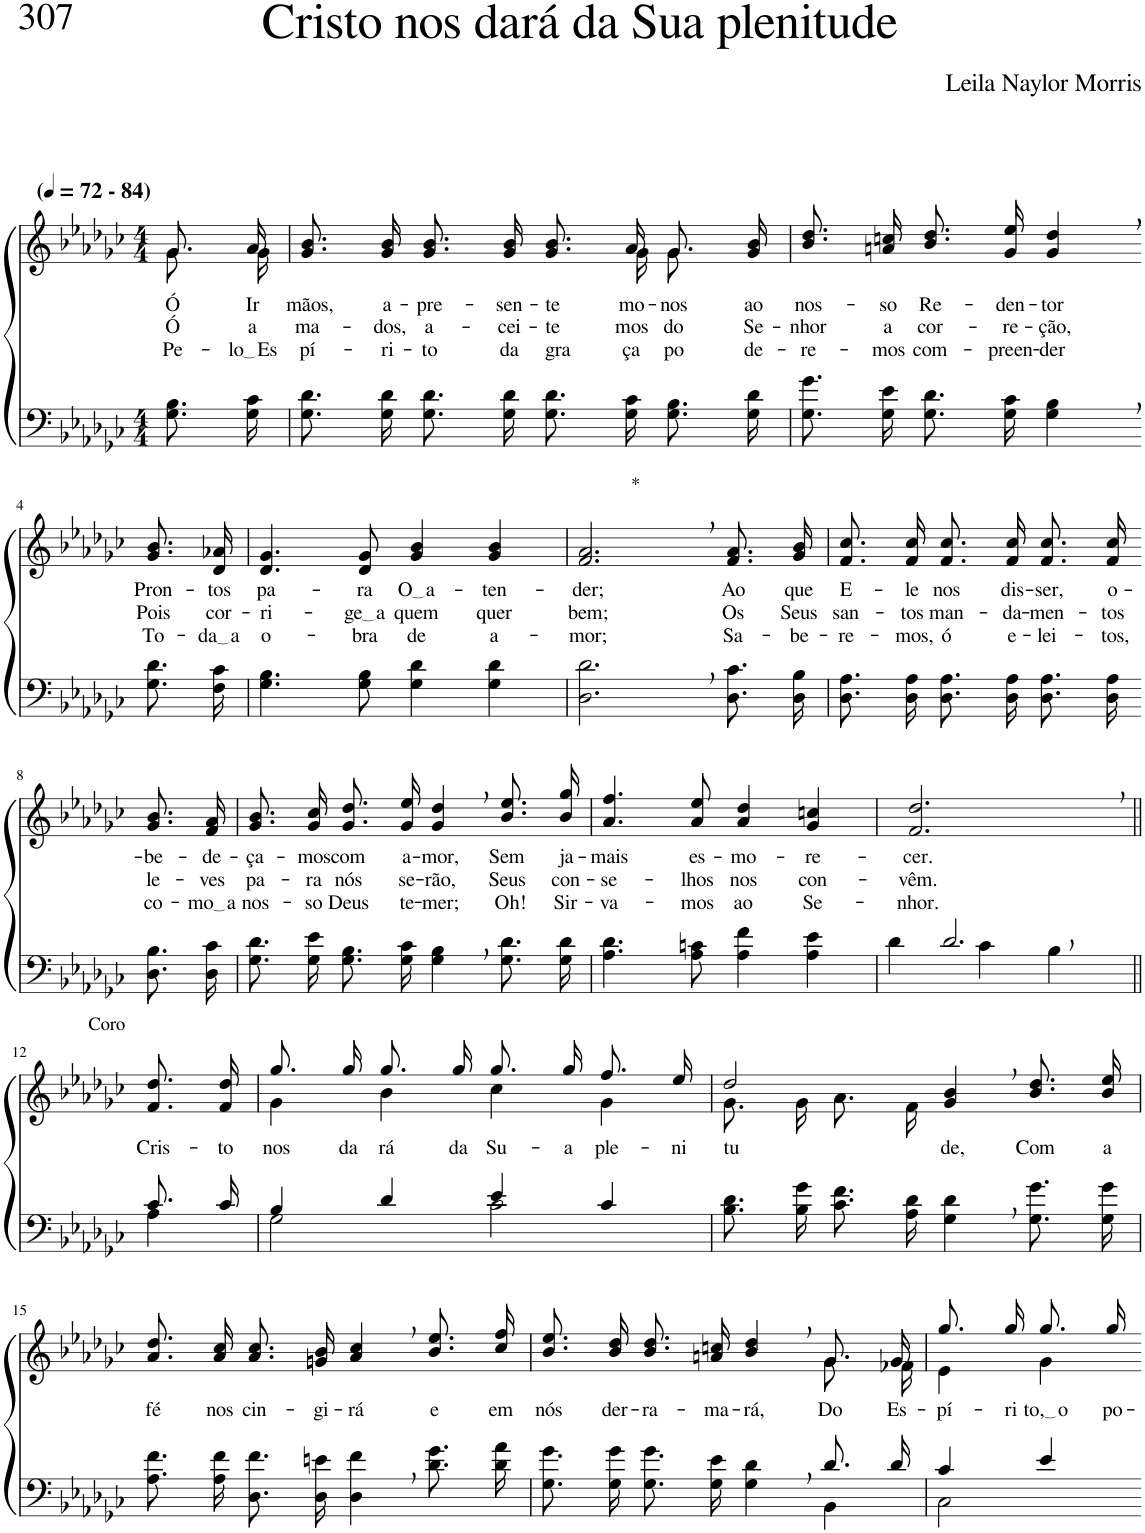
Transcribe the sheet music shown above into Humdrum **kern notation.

**kern	**kern	**text	**text	**text
*part2	*part1	*part1	*part1	*part1
*staff2	*staff1	*staff1	*staff1	*staff1
*I"Parte III e IV	*I"Parte I e II	*	*	*
*clefF4	*clefG2	*	*	*
*Trd2c3	*Trd2c3	*	*	*
*k[b-e-a-d-g-c-]	*k[b-e-a-d-g-c-]	*	*	*
*M4/4	*M4/4	*	*	*
*MM72	*MM72	*	*	*
=1	=1	=1	=1	=1
*	*^	*	*	*
!	!LO:TX:a:B:t=(	!	!	!	!
!	!LO:TX:a:B:t=- 84)	!	!	!	!
!	!	!	!LO:LY:b	!LO:LY:b	!LO:LY:b
8.G-\ 8.B-\L	8.g-/L	8.g-\L	Ó	Ó	Pe-
!	!	!	!LO:LY:b	!LO:LY:b	!LO:LY:b
16G-\ 16c-\Jk	16a-/Jk	16g-\Jk	Ir-	a-	lo Es
=2	=2	=2	=2	=2	=2
!	!	!	!LO:LY:b	!LO:LY:b	!LO:LY:b
8.G-\ 8.d-\L	8.g-/ 8.b-/L	8.ryy	-mãos,	-ma-	-pí-
!	!	!	!LO:LY:b	!LO:LY:b	!LO:LY:b
*	*v	*v	*	*	*
16G-\ 16d-\Jk	16g-/ 16b-/Jk	a-	-dos,	-ri-
!	!	!LO:LY:b	!LO:LY:b	!LO:LY:b
8.G-\ 8.d-\L	8.g-/ 8.b-/L	-pre-	a-	-to
!	!	!LO:LY:b	!LO:LY:b	!LO:LY:b
16G-\ 16d-\Jk	16g-/ 16b-/Jk	-sen-	-cei-	da
!	!	!LO:LY:b	!LO:LY:b	!LO:LY:b
8.G-\ 8.d-\L	8.g-/ 8.b-/L	-te-	-te-	gra-
*	*^	*	*	*
!	!	!	!LO:LY:b	!LO:LY:b	!LO:LY:b
16G-\ 16c-\Jk	16a-/Jk	16g-\KL	-mo-	-mos	-ça
!	!	!	!LO:LY:b	!LO:LY:b	!LO:LY:b
8.G-\ 8.B-\L	8.g-/L	8.g-\J	-nos	do	po-
!	!	!	!LO:LY:b	!LO:LY:b	!LO:LY:b
16G-\ 16d-\Jk	16g-/ 16b-/Jk	16ryy	ao	Se-	-de-
=3	=3	=3	=3	=3	=3
!	!	!	!LO:LY:b	!LO:LY:b	!LO:LY:b
*	*v	*v	*	*	*
8.G-\ 8.g-\L	8.b-\ 8.dd-\L	nos-	-nhor	-re-
!	!	!LO:LY:b	!LO:LY:b	!LO:LY:b
16G-\ 16e-\Jk	16an\ 16ccn\Jk	-so	a	-mos
!	!	!LO:LY:b	!LO:LY:b	!LO:LY:b
8.G-\ 8.d-\L	8.b-\ 8.dd-\L	Re-	cor-	com-
!	!	!LO:LY:b	!LO:LY:b	!LO:LY:b
16G-\ 16c-\Jk	16g-\ 16ee-\Jk	-den-	-re-	-preen-
!	!	!LO:LY:b	!LO:LY:b	!LO:LY:b
4G-\, 4B-\,	4g-/, 4dd-/,	-tor	-ção,	-der
!!LO:LB:g=z
=4-	=4-	=4-	=4-	=4-
!	!	!LO:LY:b	!LO:LY:b	!LO:LY:b
8.G-\ 8.d-\L	8.g-/ 8.b-/L	Pron-	Pois	To-
!	!	!LO:LY:b	!LO:LY:b	!LO:LY:b
16F\ 16c-\Jk	16d-/ 16a-X/Jk	-tos	cor-	da a
=5	=5	=5	=5	=5
!	!	!LO:LY:b	!LO:LY:b	!LO:LY:b
4.G-\ 4.B-\	4.d-/ 4.g-/	pa-	-ri-	o-
!	!	!LO:LY:b	!LO:LY:b	!LO:LY:b
8G-\ 8B-\	8d-/ 8g-/	-ra	ge a	-bra
!	!	!LO:LY:b	!LO:LY:b	!LO:LY:b
4G-\ 4d-\	4g-/ 4b-/	O a	quem	de
!	!	!LO:LY:b	!LO:LY:b	!LO:LY:b
4G-\ 4d-\	4g-/ 4b-/	-ten-	quer	a-
=6	=6	=6	=6	=6
!	!LO:TX:a:t=*	!	!	!
!	!	!LO:LY:b	!LO:LY:b	!LO:LY:b
2.D-\, 2.d-\,	2.f/, 2.a-/,	-der;	bem;	-mor;
!	!	!LO:LY:b	!LO:LY:b	!LO:LY:b
8.D-\ 8.c-\L	8.f/ 8.a-/L	Ao	Os	Sa-
!	!	!LO:LY:b	!LO:LY:b	!LO:LY:b
16D-\ 16B-\Jk	16g-/ 16b-/Jk	que	Seus	-be-
=7	=7	=7	=7	=7
!	!	!LO:LY:b	!LO:LY:b	!LO:LY:b
8.D-\ 8.A-\L	8.f/ 8.cc-/L	E-	san-	-re-
!	!	!LO:LY:b	!LO:LY:b	!LO:LY:b
16D-\ 16A-\Jk	16f/ 16cc-/Jk	-le	-tos	-mos,
!	!	!LO:LY:b	!LO:LY:b	!LO:LY:b
8.D-\ 8.A-\L	8.f/ 8.cc-/L	nos	man-	ó
!	!	!LO:LY:b	!LO:LY:b	!LO:LY:b
16D-\ 16A-\Jk	16f/ 16cc-/Jk	dis-	-da-	e-
!	!	!LO:LY:b	!LO:LY:b	!LO:LY:b
8.D-\ 8.A-\L	8.f/ 8.cc-/L	-ser,	-men-	-lei-
!	!	!LO:LY:b	!LO:LY:b	!LO:LY:b
16D-\ 16A-\Jk	16f/ 16cc-/Jk	o-	-tos	-tos,
!!LO:LB:g=z
=8-	=8-	=8-	=8-	=8-
!	!	!LO:LY:b	!LO:LY:b	!LO:LY:b
8.D-\ 8.B-\L	8.g-/ 8.b-/L	-be-	le-	co-
!	!	!LO:LY:b	!LO:LY:b	!LO:LY:b
16D-\ 16c-\Jk	16f/ 16a-/Jk	-de-	-ves	mo a
=9	=9	=9	=9	=9
!	!	!LO:LY:b	!LO:LY:b	!LO:LY:b
8.G-\ 8.d-\L	8.g-/ 8.b-/L	-ça-	pa-	nos-
!	!	!LO:LY:b	!LO:LY:b	!LO:LY:b
16G-\ 16e-\Jk	16g-/ 16cc-/Jk	-mos	-ra	-so
!	!	!LO:LY:b	!LO:LY:b	!LO:LY:b
8.G-\ 8.B-\L	8.g-\ 8.dd-\L	com	nós	Deus
!	!	!LO:LY:b	!LO:LY:b	!LO:LY:b
16G-\ 16c-\Jk	16g-\ 16ee-\Jk	a-	se-	te-
!	!	!LO:LY:b	!LO:LY:b	!LO:LY:b
4G-\, 4B-\,	4g-/, 4dd-/,	-mor,	-rão,	-mer;
!	!	!LO:LY:b	!LO:LY:b	!LO:LY:b
8.G-\ 8.d-\L	8.b-\ 8.ee-\L	Sem	Seus	Oh!
!	!	!LO:LY:b	!LO:LY:b	!LO:LY:b
16G-\ 16d-\Jk	16b-\ 16gg-\Jk	ja-	con-	Sir-
=10	=10	=10	=10	=10
!	!	!LO:LY:b	!LO:LY:b	!LO:LY:b
4.A-\ 4.d-\	4.a-/ 4.ff/	-mais	-se-	-va-
!	!	!LO:LY:b	!LO:LY:b	!LO:LY:b
8A-\ 8cn\	8a-/ 8ee-/	es-	-lhos	-mos
!	!	!LO:LY:b	!LO:LY:b	!LO:LY:b
4A-\ 4f\	4a-/ 4dd-/	-mo-	nos	ao
!	!	!LO:LY:b	!LO:LY:b	!LO:LY:b
4A-\ 4e-\	4g-/ 4ccn/	-re-	con-	Se-
=11	=11	=11	=11	=11
*^	*	*	*	*
!	!	!	!LO:LY:b	!LO:LY:b	!LO:LY:b
2.d-,/	4d-\	2.f/, 2.dd-/,	-cer.	-vêm.	-nhor.
.	4c-\	.	.	.	.
.	4B-\	.	.	.	.
!!LO:LB:g=z
=12||	=12||	=12||	=12||	=12||	=12||
!	!	!LO:TX:a:t=Coro	!	!	!
!	!	!	!LO:LY:b	!	!
8.c-/L	4A-\	8.f/ 8.dd-/L	Cris-	.	.
!	!	!	!LO:LY:b	!	!
16c-/Jk	.	16f/ 16dd-/Jk	-to	.	.
=13	=13	=13	=13	=13	=13
*	*	*^	*	*	*
!	!	!	!	!LO:LY:b	!	!
4B-/	2G-\	8.gg-/L	4g-\	nos	.	.
!	!	!	!	!LO:LY:b	!	!
.	.	16gg-/Jk	.	da-	.	.
!	!	!	!	!LO:LY:b	!	!
4d-/	.	8.gg-/L	4b-\	-rá	.	.
!	!	!	!	!LO:LY:b	!	!
.	.	16gg-/Jk	.	da	.	.
!	!	!	!	!LO:LY:b	!	!
4e-/	2c-\	8.gg-/L	4cc-\	Su-	.	.
!	!	!	!	!LO:LY:b	!	!
.	.	16gg-/Jk	.	-a	.	.
!	!	!	!	!LO:LY:b	!	!
4c-/	.	8.ff/L	4g-\	ple-	.	.
!	!	!	!	!LO:LY:b	!	!
.	.	16ee-/Jk	.	-ni-	.	.
*v	*v	*	*	*	*	*
=14	=14	=14	=14	=14	=14
!	!	!	!LO:LY:b	!	!
8.B-\ 8.d-\L	2dd-/	8.g-\L	-tu-	.	.
16B-\ 16g-\Jk	.	16g-\Jk	.	.	.
8.c-\ 8.f\L	.	8.a-\L	.	.	.
16A-\ 16d-\Jk	.	16f\Jk	.	.	.
!	!	!	!LO:LY:b	!	!
4G-\, 4d-\,	4g-/, 4b-/,	2ryy	-de,	.	.
!	!	!	!LO:LY:b	!	!
8.G-\ 8.g-\L	8.b-\ 8.dd-\L	.	Com	.	.
!	!	!	!LO:LY:b	!	!
16G-\ 16g-\Jk	16b-\ 16ee-\Jk	.	a	.	.
*	*v	*v	*	*	*
!!LO:LB:g=z
=15	=15	=15	=15	=15
!	!	!LO:LY:b	!	!
8.A-\ 8.f\L	8.a-\ 8.dd-\L	fé	.	.
!	!	!LO:LY:b	!	!
16A-\ 16f\Jk	16a-\ 16cc-\Jk	nos	.	.
!	!	!LO:LY:b	!	!
8.D-\ 8.f\L	8.a-/ 8.cc-/L	cin-	.	.
!	!	!LO:LY:b	!	!
16D-\ 16en\Jk	16gn/ 16b-/Jk	-gi-	.	.
!	!	!LO:LY:b	!	!
4D-\, 4f\,	4a-/, 4cc-/,	-rá	.	.
!	!	!LO:LY:b	!	!
8.d-\ 8.g-\L	8.b-\ 8.ee-\L	e	.	.
!	!	!LO:LY:b	!	!
16d-\ 16a-\Jk	16cc-\ 16ff\Jk	em	.	.
=16	=16	=16	=16	=16
*^	*	*	*	*
!	!	!	!LO:LY:b	!	!
*	*	*^	*	*	*
2.ryy	8.G-\ 8.g-\L	8.b-\ 8.ee-\L	2.ryy	nós	.	.
!	!	!	!	!LO:LY:b	!	!
.	16G-\ 16g-\Jk	16b-\ 16dd-\Jk	.	der-	.	.
!	!	!	!	!LO:LY:b	!	!
.	8.G-\ 8.g-\L	8.b-\ 8.dd-\L	.	-ra-	.	.
!	!	!	!	!LO:LY:b	!	!
.	16G-\ 16e-\Jk	16an\ 16ccn\Jk	.	-ma-	.	.
!	!	!	!	!LO:LY:b	!	!
.	4G-\ 4d-\	4b-/, 4dd-/,	.	-rá,	.	.
!	!	!	!	!LO:LY:b	!	!
8.d-/L	4BB-\	8.g-/L	8.g-\L	Do	.	.
!	!	!	!	!LO:LY:b	!	!
16d-/Jk	.	16g-/Jk	16f-X\Jk	Es-	.	.
=17	=17	=17	=17	=17	=17	=17
!	!	!	!	!LO:LY:b	!	!
4c-/	2C-\	8.gg-/L	4e-\	-pí-	.	.
!	!	!	!	!LO:LY:b	!	!
.	.	16gg-/Jk	.	-ri-	.	.
!	!	!	!	!LO:LY:b	!	!
4e-/	.	8.gg-/L	4g-\	to, o	.	.
!	!	!	!	!LO:LY:b	!	!
.	.	16gg-/Jk	.	po-	.	.
*v	*v	*	*	*	*	*
*	*v	*v	*	*	*
=-	=-	=-	=-	=-
*-	*-	*-	*-	*-
